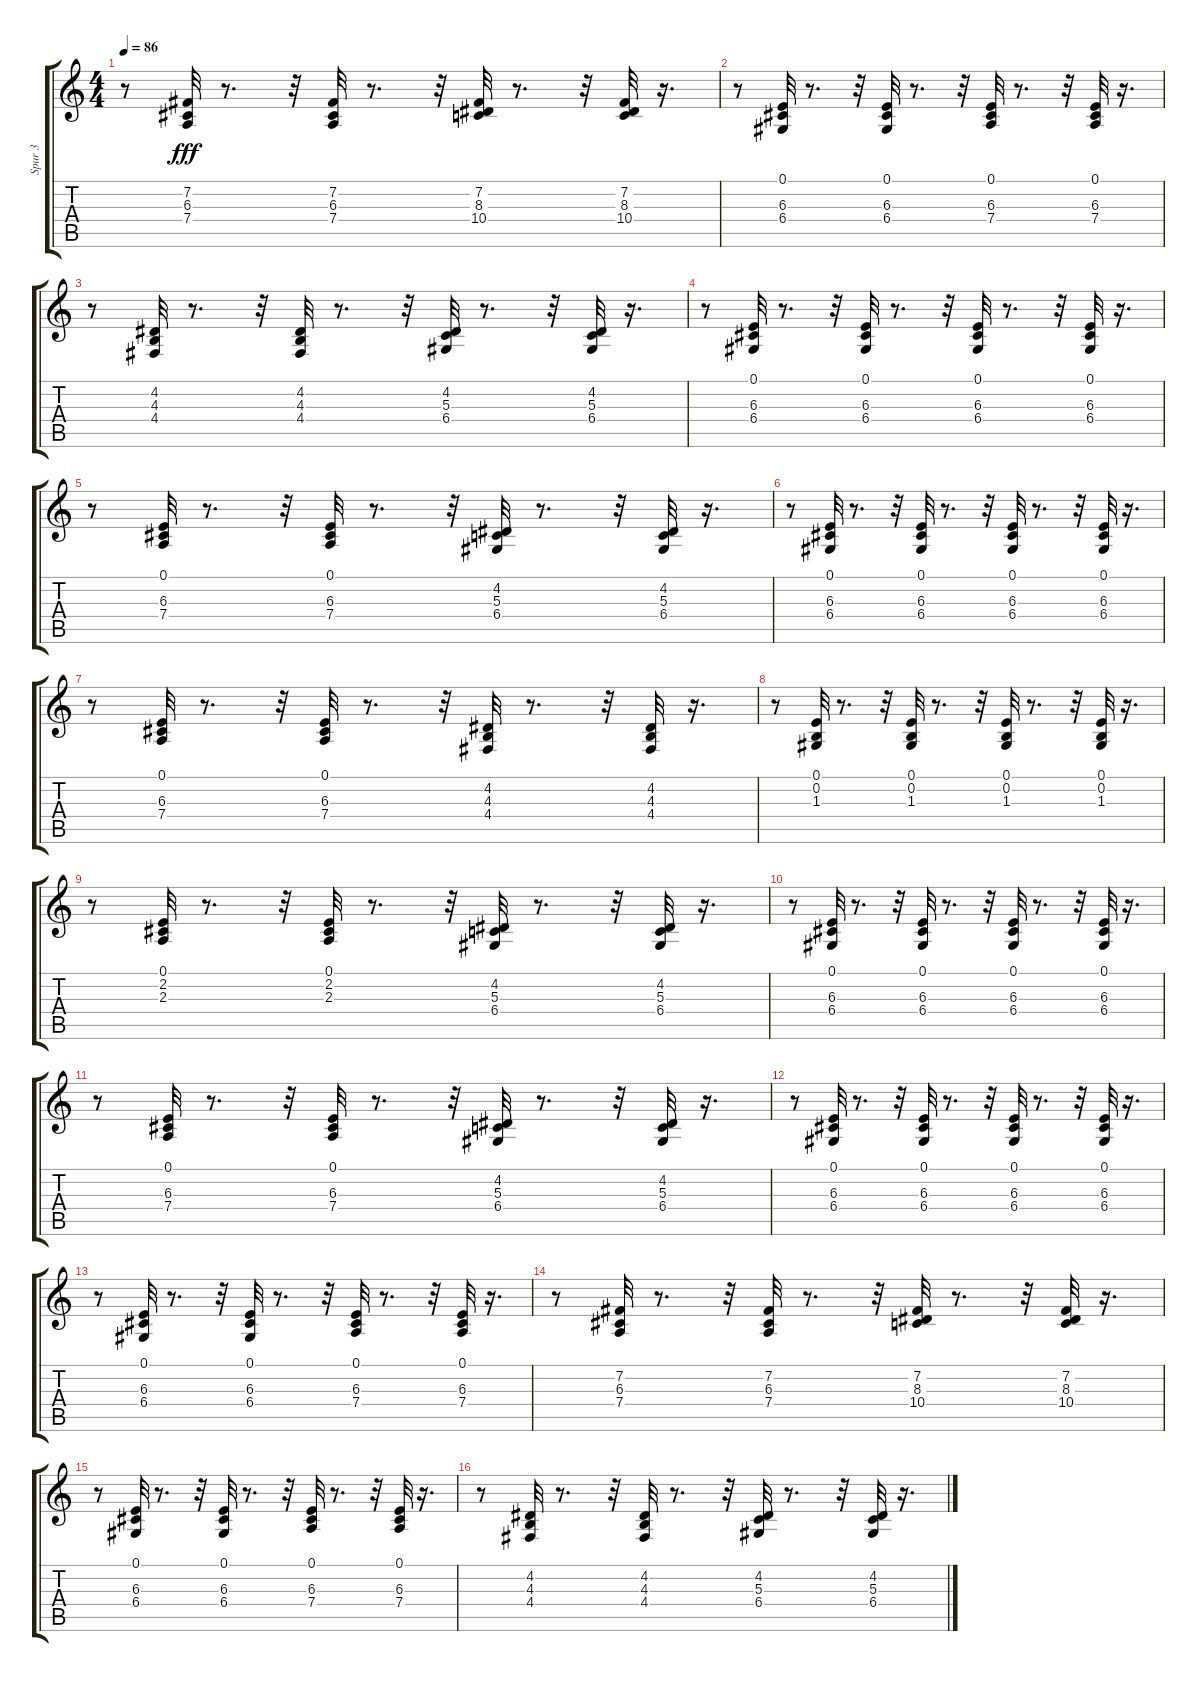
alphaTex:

\track ("Spur 3" "Spur 3") {instrument pad3polysynth}
\staff {score tabs}
\tuning (E4 B3 G3 D3 A2 E2) {hide}
\ts (4 4)
\tempo 86
\clef g2
\ks c
r.8{dy fff} (7.2 6.3 7.4).32 r.8{d} r.32 (7.2 6.3 7.4).32 r.8{d} r.32 (7.2 8.3 10.4).32 r.8{d} r.32 (7.2 8.3 10.4).32 r.16{d} |
r.8 (0.1 6.3 6.4).32 r.8{d} r.32 (0.1 6.3 6.4).32 r.8{d} r.32 (0.1 6.3 7.4).32 r.8{d} r.32 (0.1 6.3 7.4).32 r.16{d} |
r.8 (4.2 4.3 4.4).32 r.8{d} r.32 (4.2 4.3 4.4).32 r.8{d} r.32 (4.2 5.3 6.4).32 r.8{d} r.32 (4.2 5.3 6.4).32 r.16{d} |
r.8 (0.1 6.3 6.4).32 r.8{d} r.32 (0.1 6.3 6.4).32 r.8{d} r.32 (0.1 6.3 6.4).32 r.8{d} r.32 (0.1 6.3 6.4).32 r.16{d} |
r.8 (0.1 6.3 7.4).32 r.8{d} r.32 (0.1 6.3 7.4).32 r.8{d} r.32 (4.2 5.3 6.4).32 r.8{d} r.32 (4.2 5.3 6.4).32 r.16{d} |
r.8 (0.1 6.3 6.4).32 r.8{d} r.32 (0.1 6.3 6.4).32 r.8{d} r.32 (0.1 6.3 6.4).32 r.8{d} r.32 (0.1 6.3 6.4).32 r.16{d} |
r.8 (0.1 6.3 7.4).32 r.8{d} r.32 (0.1 6.3 7.4).32 r.8{d} r.32 (4.2 4.3 4.4).32 r.8{d} r.32 (4.2 4.3 4.4).32 r.16{d} |
r.8 (0.1 0.2 1.3).32 r.8{d} r.32 (0.1 0.2 1.3).32 r.8{d} r.32 (0.1 0.2 1.3).32 r.8{d} r.32 (0.1 0.2 1.3).32 r.16{d} |
r.8 (0.1 2.2 2.3).32 r.8{d} r.32 (0.1 2.2 2.3).32 r.8{d} r.32 (4.2 5.3 6.4).32 r.8{d} r.32 (4.2 5.3 6.4).32 r.16{d} |
r.8 (0.1 6.3 6.4).32 r.8{d} r.32 (0.1 6.3 6.4).32 r.8{d} r.32 (0.1 6.3 6.4).32 r.8{d} r.32 (0.1 6.3 6.4).32 r.16{d} |
r.8 (0.1 6.3 7.4).32 r.8{d} r.32 (0.1 6.3 7.4).32 r.8{d} r.32 (4.2 5.3 6.4).32 r.8{d} r.32 (4.2 5.3 6.4).32 r.16{d} |
r.8 (0.1 6.3 6.4).32 r.8{d} r.32 (0.1 6.3 6.4).32 r.8{d} r.32 (0.1 6.3 6.4).32 r.8{d} r.32 (0.1 6.3 6.4).32 r.16{d} |
r.8 (0.1 6.3 6.4).32 r.8{d} r.32 (0.1 6.3 6.4).32 r.8{d} r.32 (0.1 6.3 7.4).32 r.8{d} r.32 (0.1 6.3 7.4).32 r.16{d} |
r.8 (7.2 6.3 7.4).32 r.8{d} r.32 (7.2 6.3 7.4).32 r.8{d} r.32 (7.2 8.3 10.4).32 r.8{d} r.32 (7.2 8.3 10.4).32 r.16{d} |
r.8 (0.1 6.3 6.4).32 r.8{d} r.32 (0.1 6.3 6.4).32 r.8{d} r.32 (0.1 6.3 7.4).32 r.8{d} r.32 (0.1 6.3 7.4).32 r.16{d} |
r.8 (4.2 4.3 4.4).32 r.8{d} r.32 (4.2 4.3 4.4).32 r.8{d} r.32 (4.2 5.3 6.4).32 r.8{d} r.32 (4.2 5.3 6.4).32 r.16{d}
